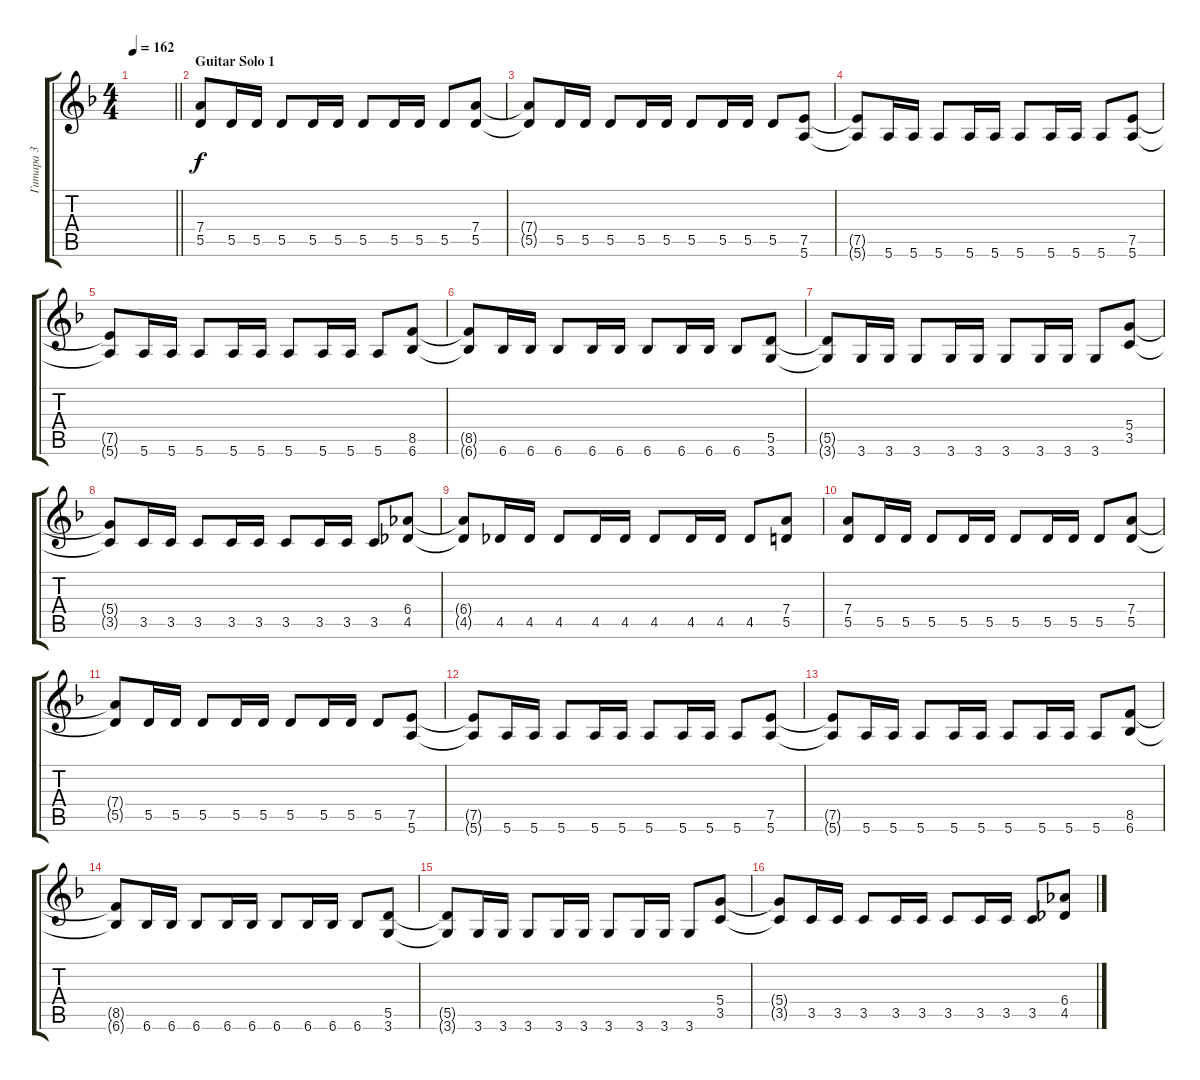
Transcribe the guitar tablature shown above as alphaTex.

\track ("Гитара 3" "Гитара 3") {instrument distortionguitar}
\staff {score tabs}
\tuning (E4 B3 G3 D3 A2 E2) {hide}
\ts (4 4)
\tempo 162
\clef g2
\barLineRight lightlight
\ks dminor
|
\section ("" "Guitar Solo 1")
(7.4 5.5).8 5.5.16 5.5.16 5.5.8 5.5.16 5.5.16 5.5.8 5.5.16 5.5.16 5.5.8 (7.4 5.5).8 |
(7.4{t} 5.5{t}).8 5.5.16 5.5.16 5.5.8 5.5.16 5.5.16 5.5.8 5.5.16 5.5.16 5.5.8 (7.5 5.6).8 |
(7.5{t} 5.6{t}).8 5.6.16 5.6.16 5.6.8 5.6.16 5.6.16 5.6.8 5.6.16 5.6.16 5.6.8 (7.5 5.6).8 |
(7.5{t} 5.6{t}).8 5.6.16 5.6.16 5.6.8 5.6.16 5.6.16 5.6.8 5.6.16 5.6.16 5.6.8 (8.5 6.6).8 |
(8.5{t} 6.6{t}).8 6.6.16 6.6.16 6.6.8 6.6.16 6.6.16 6.6.8 6.6.16 6.6.16 6.6.8 (5.5 3.6).8 |
(5.5{t} 3.6{t}).8 3.6.16 3.6.16 3.6.8 3.6.16 3.6.16 3.6.8 3.6.16 3.6.16 3.6.8 (5.4 3.5).8 |
(5.4{t} 3.5{t}).8 3.5.16 3.5.16 3.5.8 3.5.16 3.5.16 3.5.8 3.5.16 3.5.16 3.5.8 (6.4 4.5).8 |
(6.4{t} 4.5{t}).8 4.5.16 4.5.16 4.5.8 4.5.16 4.5.16 4.5.8 4.5.16 4.5.16 4.5.8 (7.4 5.5).8 |
(7.4 5.5).8 5.5.16 5.5.16 5.5.8 5.5.16 5.5.16 5.5.8 5.5.16 5.5.16 5.5.8 (7.4 5.5).8 |
(7.4{t} 5.5{t}).8 5.5.16 5.5.16 5.5.8 5.5.16 5.5.16 5.5.8 5.5.16 5.5.16 5.5.8 (7.5 5.6).8 |
(7.5{t} 5.6{t}).8 5.6.16 5.6.16 5.6.8 5.6.16 5.6.16 5.6.8 5.6.16 5.6.16 5.6.8 (7.5 5.6).8 |
(7.5{t} 5.6{t}).8 5.6.16 5.6.16 5.6.8 5.6.16 5.6.16 5.6.8 5.6.16 5.6.16 5.6.8 (8.5 6.6).8 |
(8.5{t} 6.6{t}).8 6.6.16 6.6.16 6.6.8 6.6.16 6.6.16 6.6.8 6.6.16 6.6.16 6.6.8 (5.5 3.6).8 |
(5.5{t} 3.6{t}).8 3.6.16 3.6.16 3.6.8 3.6.16 3.6.16 3.6.8 3.6.16 3.6.16 3.6.8 (5.4 3.5).8 |
(5.4{t} 3.5{t}).8 3.5.16 3.5.16 3.5.8 3.5.16 3.5.16 3.5.8 3.5.16 3.5.16 3.5.8 (6.4 4.5).8
